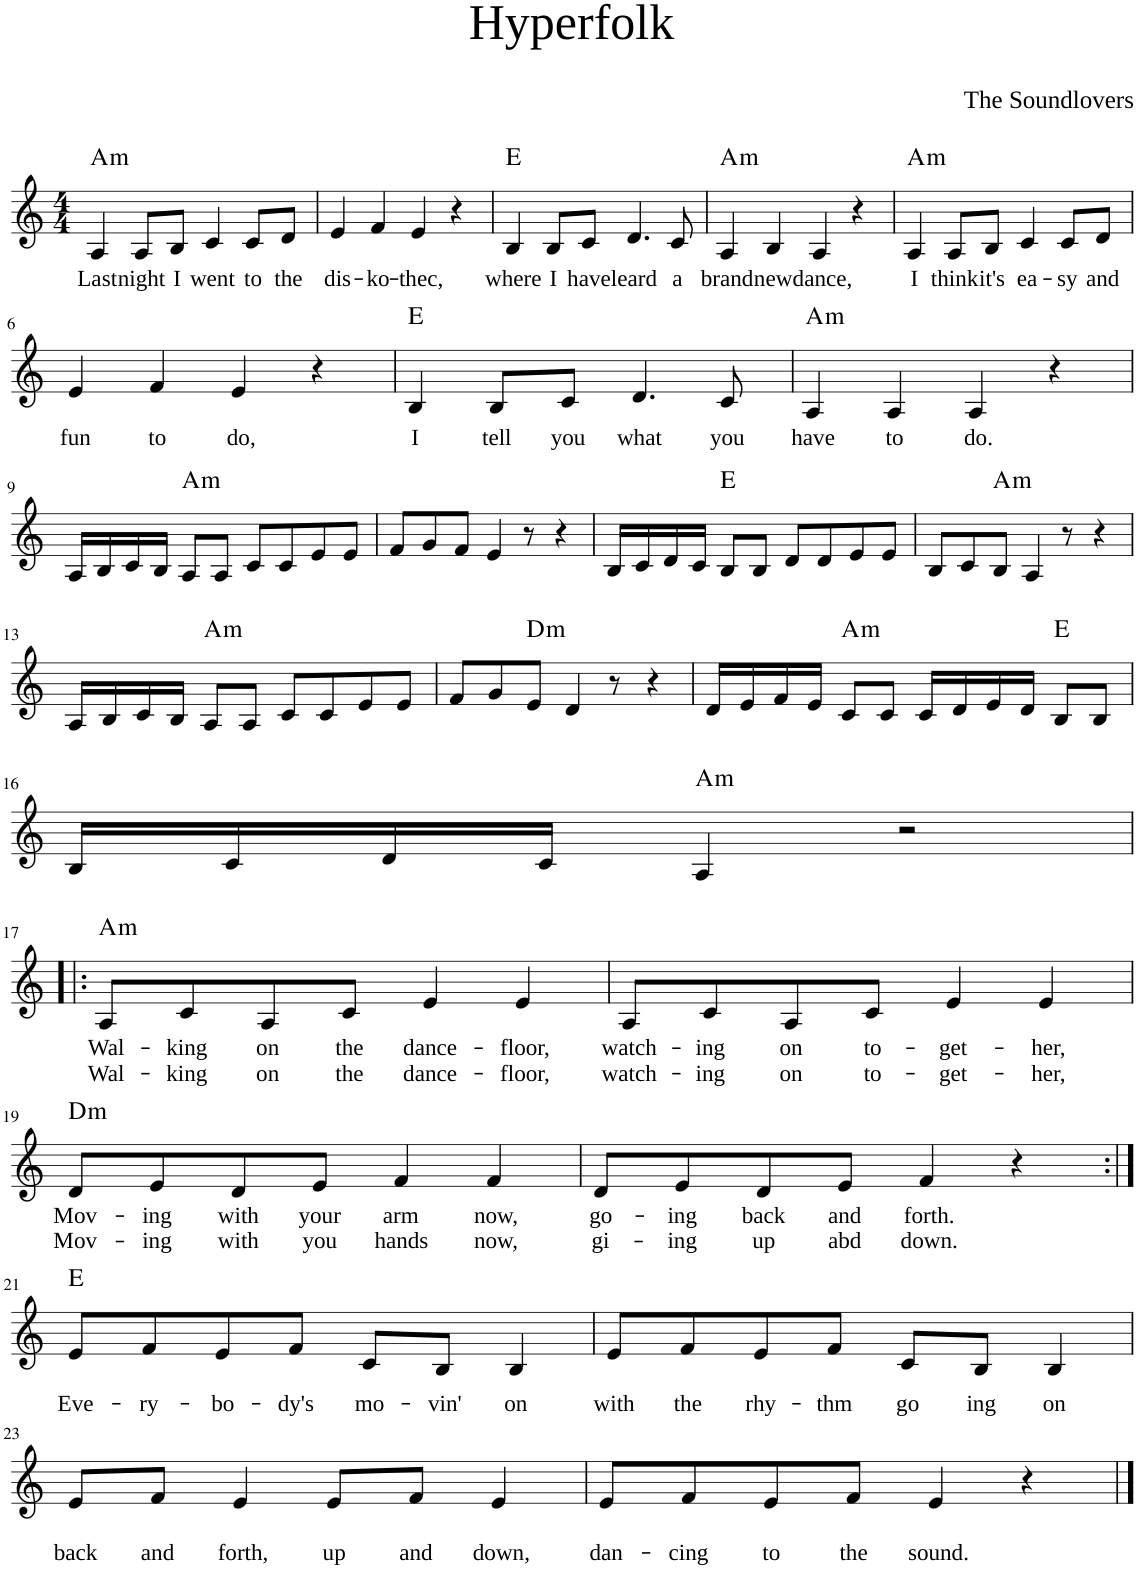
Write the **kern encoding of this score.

**kern	**text	**text	**harte
*part1	*part1	*part1	*part1
*staff1	*staff1	*staff1	*
*I"Piano	*	*	*
*I'Pno	*	*	*
*clefG2	*	*	*
*k[]	*	*	*
*M4/4	*	*	*
=1	=1	=1	=1
!	!LO:LY:b	!	!LO:H:kt=m
4A/	Last	.	A:min
!	!LO:LY:b	!	!
8A/L	night	.	.
!	!LO:LY:b	!	!
8B/J	I	.	.
!	!LO:LY:b	!	!
4c/	went	.	.
!	!LO:LY:b	!	!
8c/L	to	.	.
!	!LO:LY:b	!	!
8d/J	the	.	.
=2	=2	=2	=2
!	!LO:LY:b	!	!
4e/	dis-	.	.
!	!LO:LY:b	!	!
4f/	-ko-	.	.
!	!LO:LY:b	!	!
4e/	-thec,	.	.
4r	.	.	.
=3	=3	=3	=3
!	!LO:LY:b	!	!
4B/	where	.	E:maj
!	!LO:LY:b	!	!
8B/L	I	.	.
!	!LO:LY:b	!	!
8c/J	have	.	.
!	!LO:LY:b	!	!
4.d/	leard	.	.
!	!LO:LY:b	!	!
8c/	a	.	.
=4	=4	=4	=4
!	!LO:LY:b	!	!LO:H:kt=m
4A/	brand	.	A:min
!	!LO:LY:b	!	!
4B/	new	.	.
!	!LO:LY:b	!	!
4A/	dance,	.	.
4r	.	.	.
=5	=5	=5	=5
!	!LO:LY:b	!	!LO:H:kt=m
4A/	I	.	A:min
!	!LO:LY:b	!	!
8A/L	think	.	.
!	!LO:LY:b	!	!
8B/J	it's	.	.
!	!LO:LY:b	!	!
4c/	ea-	.	.
!	!LO:LY:b	!	!
8c/L	-sy	.	.
!	!LO:LY:b	!	!
8d/J	and	.	.
!!LO:LB:g=z
=6	=6	=6	=6
!	!LO:LY:b	!	!
4e/	fun	.	.
!	!LO:LY:b	!	!
4f/	to	.	.
!	!LO:LY:b	!	!
4e/	do,	.	.
4r	.	.	.
=7	=7	=7	=7
!	!LO:LY:b	!	!
4B/	I	.	E:maj
!	!LO:LY:b	!	!
8B/L	tell	.	.
!	!LO:LY:b	!	!
8c/J	you	.	.
!	!LO:LY:b	!	!
4.d/	what	.	.
!	!LO:LY:b	!	!
8c/	you	.	.
=8	=8	=8	=8
!	!LO:LY:b	!	!LO:H:kt=m
4A/	have	.	A:min
!	!LO:LY:b	!	!
4A/	to	.	.
!	!LO:LY:b	!	!
4A/	do.	.	.
4r	.	.	.
!!LO:LB:g=z
=9	=9	=9	=9
16A/LL	.	.	.
16B/	.	.	.
16c/	.	.	.
16B/JJ	.	.	.
!	!	!	!LO:H:kt=m
8A/L	.	.	A:min
8A/J	.	.	.
8c/L	.	.	.
8c/	.	.	.
8e/	.	.	.
8e/J	.	.	.
=10	=10	=10	=10
8f/L	.	.	.
8g/	.	.	.
8f/J	.	.	.
4e/	.	.	.
8r	.	.	.
4r	.	.	.
=11	=11	=11	=11
16B/LL	.	.	.
16c/	.	.	.
16d/	.	.	.
16c/JJ	.	.	.
8B/L	.	.	E:maj
8B/J	.	.	.
8d/L	.	.	.
8d/	.	.	.
8e/	.	.	.
8e/J	.	.	.
=12	=12	=12	=12
8B/L	.	.	.
8c/	.	.	.
!	!	!	!LO:H:kt=m
8B/J	.	.	A:min
4A/	.	.	.
8r	.	.	.
4r	.	.	.
!!LO:LB:g=z
=13	=13	=13	=13
16A/LL	.	.	.
16B/	.	.	.
16c/	.	.	.
16B/JJ	.	.	.
!	!	!	!LO:H:kt=m
8A/L	.	.	A:min
8A/J	.	.	.
8c/L	.	.	.
8c/	.	.	.
8e/	.	.	.
8e/J	.	.	.
=14	=14	=14	=14
8f/L	.	.	.
8g/	.	.	.
!	!	!	!LO:H:kt=m
8e/J	.	.	D:min
4d/	.	.	.
8r	.	.	.
4r	.	.	.
=15	=15	=15	=15
16d/LL	.	.	.
16e/	.	.	.
16f/	.	.	.
16e/JJ	.	.	.
!	!	!	!LO:H:kt=m
8c/L	.	.	A:min
8c/J	.	.	.
16c/LL	.	.	.
16d/	.	.	.
16e/	.	.	.
16d/JJ	.	.	.
8B/L	.	.	E:maj
8B/J	.	.	.
!!LO:LB:g=z
=16	=16	=16	=16
16B/LL	.	.	.
16c/	.	.	.
16d/	.	.	.
16c/JJ	.	.	.
!	!	!	!LO:H:kt=m
4A/	.	.	A:min
2r	.	.	.
!!LO:LB:g=z
=17!|:	=17!|:	=17!|:	=17!|:
!	!LO:LY:b	!LO:LY:b	!LO:H:kt=m
8A/L	Wal-	Wal-	A:min
!	!LO:LY:b	!LO:LY:b	!
8c/	-king	-king	.
!	!LO:LY:b	!LO:LY:b	!
8A/	on	on	.
!	!LO:LY:b	!LO:LY:b	!
8c/J	the	the	.
!	!LO:LY:b	!LO:LY:b	!
4e/	dance-	dance-	.
!	!LO:LY:b	!LO:LY:b	!
4e/	-floor,	-floor,	.
=18	=18	=18	=18
!	!LO:LY:b	!LO:LY:b	!
8A/L	watch-	watch-	.
!	!LO:LY:b	!LO:LY:b	!
8c/	-ing	-ing	.
!	!LO:LY:b	!LO:LY:b	!
8A/	on	on	.
!	!LO:LY:b	!LO:LY:b	!
8c/J	to-	to-	.
!	!LO:LY:b	!LO:LY:b	!
4e/	-get-	-get-	.
!	!LO:LY:b	!LO:LY:b	!
4e/	-her,	-her,	.
!!LO:LB:g=z
=19	=19	=19	=19
!	!LO:LY:b	!LO:LY:b	!LO:H:kt=m
8d/L	Mov-	Mov-	D:min
!	!LO:LY:b	!LO:LY:b	!
8e/	-ing	-ing	.
!	!LO:LY:b	!LO:LY:b	!
8d/	with	with	.
!	!LO:LY:b	!LO:LY:b	!
8e/J	your	you	.
!	!LO:LY:b	!LO:LY:b	!
4f/	arm	hands	.
!	!LO:LY:b	!LO:LY:b	!
4f/	now,	now,	.
=20	=20	=20	=20
!	!LO:LY:b	!LO:LY:b	!
8d/L	go-	gi-	.
!	!LO:LY:b	!LO:LY:b	!
8e/	-ing	-ing	.
!	!LO:LY:b	!LO:LY:b	!
8d/	back	up	.
!	!LO:LY:b	!LO:LY:b	!
8e/J	and	abd	.
!	!LO:LY:b	!LO:LY:b	!
4f/	forth.	down.	.
4r	.	.	.
!!LO:LB:g=z
=21:|!	=21:|!	=21:|!	=21:|!
!	!	!LO:LY:b	!
8e/L	.	Eve-	E:maj
!	!	!LO:LY:b	!
8f/	.	-ry-	.
!	!	!LO:LY:b	!
8e/	.	-bo-	.
!	!	!LO:LY:b	!
8f/J	.	-dy's	.
!	!	!LO:LY:b	!
8c/L	.	mo-	.
!	!	!LO:LY:b	!
8B/J	.	-vin'	.
!	!	!LO:LY:b	!
4B/	.	on	.
=22	=22	=22	=22
!	!	!LO:LY:b	!
8e/L	.	with	.
!	!	!LO:LY:b	!
8f/	.	the	.
!	!	!LO:LY:b	!
8e/	.	rhy-	.
!	!	!LO:LY:b	!
8f/J	.	-thm	.
!	!	!LO:LY:b	!
8c/L	.	go	.
!	!	!LO:LY:b	!
8B/J	.	ing	.
!	!	!LO:LY:b	!
4B/	.	on	.
!!LO:LB:g=z
=23	=23	=23	=23
!	!	!LO:LY:b	!
8e/L	.	back	.
!	!	!LO:LY:b	!
8f/J	.	and	.
!	!	!LO:LY:b	!
4e/	.	forth,	.
!	!	!LO:LY:b	!
8e/L	.	up	.
!	!	!LO:LY:b	!
8f/J	.	and	.
!	!	!LO:LY:b	!
4e/	.	down,	.
=24	=24	=24	=24
!	!	!LO:LY:b	!
8e/L	.	dan-	.
!	!	!LO:LY:b	!
8f/	.	-cing	.
!	!	!LO:LY:b	!
8e/	.	to	.
!	!	!LO:LY:b	!
8f/J	.	the	.
!	!	!LO:LY:b	!
4e/	.	sound.	.
4r	.	.	.
==	==	==	==
*-	*-	*-	*-
